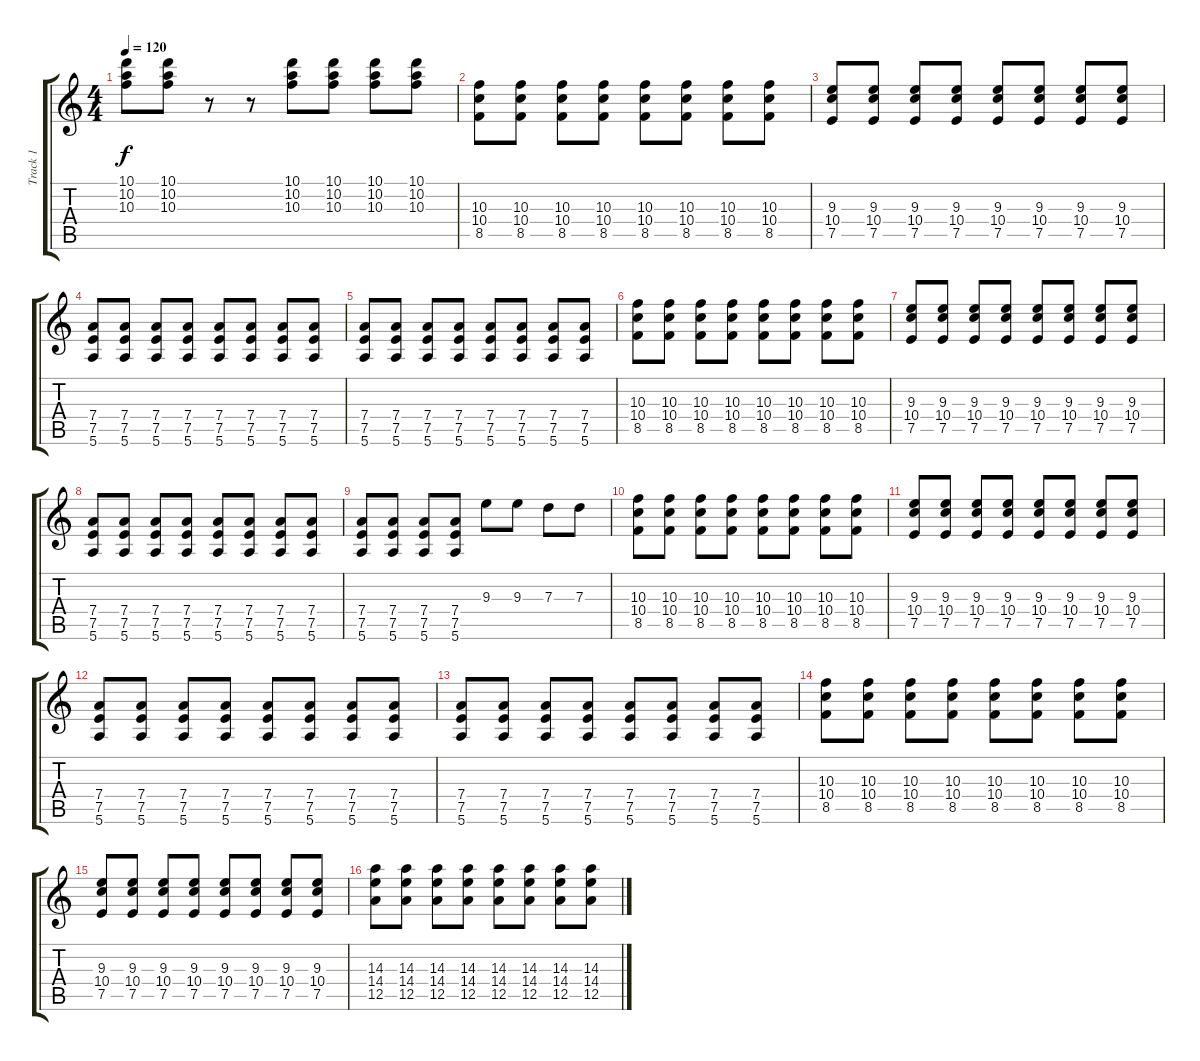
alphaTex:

\track ("Track 1" "Track 1") {instrument electricguitarclean}
\staff {score tabs}
\tuning (E4 B3 G3 D3 A2 E2) {hide}
\ts (4 4)
\tempo 120
\clef g2
\ks c
(10.1 10.2 10.3).8{dy f} (10.1 10.2 10.3).8 r.8 r.8 (10.1 10.2 10.3).8 (10.1 10.2 10.3).8 (10.1 10.2 10.3).8 (10.1 10.2 10.3).8 |
(10.3 10.4 8.5).8 (10.3 10.4 8.5).8 (10.3 10.4 8.5).8 (10.3 10.4 8.5).8 (10.3 10.4 8.5).8 (10.3 10.4 8.5).8 (10.3 10.4 8.5).8 (10.3 10.4 8.5).8 |
(9.3 10.4 7.5).8 (9.3 10.4 7.5).8 (9.3 10.4 7.5).8 (9.3 10.4 7.5).8 (9.3 10.4 7.5).8 (9.3 10.4 7.5).8 (9.3 10.4 7.5).8 (9.3 10.4 7.5).8 |
(7.4 7.5 5.6).8 (7.4 7.5 5.6).8 (7.4 7.5 5.6).8 (7.4 7.5 5.6).8 (7.4 7.5 5.6).8 (7.4 7.5 5.6).8 (7.4 7.5 5.6).8 (7.4 7.5 5.6).8 |
(7.4 7.5 5.6).8 (7.4 7.5 5.6).8 (7.4 7.5 5.6).8 (7.4 7.5 5.6).8 (7.4 7.5 5.6).8 (7.4 7.5 5.6).8 (7.4 7.5 5.6).8 (7.4 7.5 5.6).8 |
(10.3 10.4 8.5).8 (10.3 10.4 8.5).8 (10.3 10.4 8.5).8 (10.3 10.4 8.5).8 (10.3 10.4 8.5).8 (10.3 10.4 8.5).8 (10.3 10.4 8.5).8 (10.3 10.4 8.5).8 |
(9.3 10.4 7.5).8 (9.3 10.4 7.5).8 (9.3 10.4 7.5).8 (9.3 10.4 7.5).8 (9.3 10.4 7.5).8 (9.3 10.4 7.5).8 (9.3 10.4 7.5).8 (9.3 10.4 7.5).8 |
(7.4 7.5 5.6).8 (7.4 7.5 5.6).8 (7.4 7.5 5.6).8 (7.4 7.5 5.6).8 (7.4 7.5 5.6).8 (7.4 7.5 5.6).8 (7.4 7.5 5.6).8 (7.4 7.5 5.6).8 |
(7.4 7.5 5.6).8 (7.4 7.5 5.6).8 (7.4 7.5 5.6).8 (7.4 7.5 5.6).8 9.3.8 9.3.8 7.3.8 7.3.8 |
(10.3 10.4 8.5).8 (10.3 10.4 8.5).8 (10.3 10.4 8.5).8 (10.3 10.4 8.5).8 (10.3 10.4 8.5).8 (10.3 10.4 8.5).8 (10.3 10.4 8.5).8 (10.3 10.4 8.5).8 |
(9.3 10.4 7.5).8 (9.3 10.4 7.5).8 (9.3 10.4 7.5).8 (9.3 10.4 7.5).8 (9.3 10.4 7.5).8 (9.3 10.4 7.5).8 (9.3 10.4 7.5).8 (9.3 10.4 7.5).8 |
(7.4 7.5 5.6).8 (7.4 7.5 5.6).8 (7.4 7.5 5.6).8 (7.4 7.5 5.6).8 (7.4 7.5 5.6).8 (7.4 7.5 5.6).8 (7.4 7.5 5.6).8 (7.4 7.5 5.6).8 |
(7.4 7.5 5.6).8 (7.4 7.5 5.6).8 (7.4 7.5 5.6).8 (7.4 7.5 5.6).8 (7.4 7.5 5.6).8 (7.4 7.5 5.6).8 (7.4 7.5 5.6).8 (7.4 7.5 5.6).8 |
(10.3 10.4 8.5).8 (10.3 10.4 8.5).8 (10.3 10.4 8.5).8 (10.3 10.4 8.5).8 (10.3 10.4 8.5).8 (10.3 10.4 8.5).8 (10.3 10.4 8.5).8 (10.3 10.4 8.5).8 |
(9.3 10.4 7.5).8 (9.3 10.4 7.5).8 (9.3 10.4 7.5).8 (9.3 10.4 7.5).8 (9.3 10.4 7.5).8 (9.3 10.4 7.5).8 (9.3 10.4 7.5).8 (9.3 10.4 7.5).8 |
(14.3 14.4 12.5).8 (14.3 14.4 12.5).8 (14.3 14.4 12.5).8 (14.3 14.4 12.5).8 (14.3 14.4 12.5).8 (14.3 14.4 12.5).8 (14.3 14.4 12.5).8 (14.3 14.4 12.5).8
